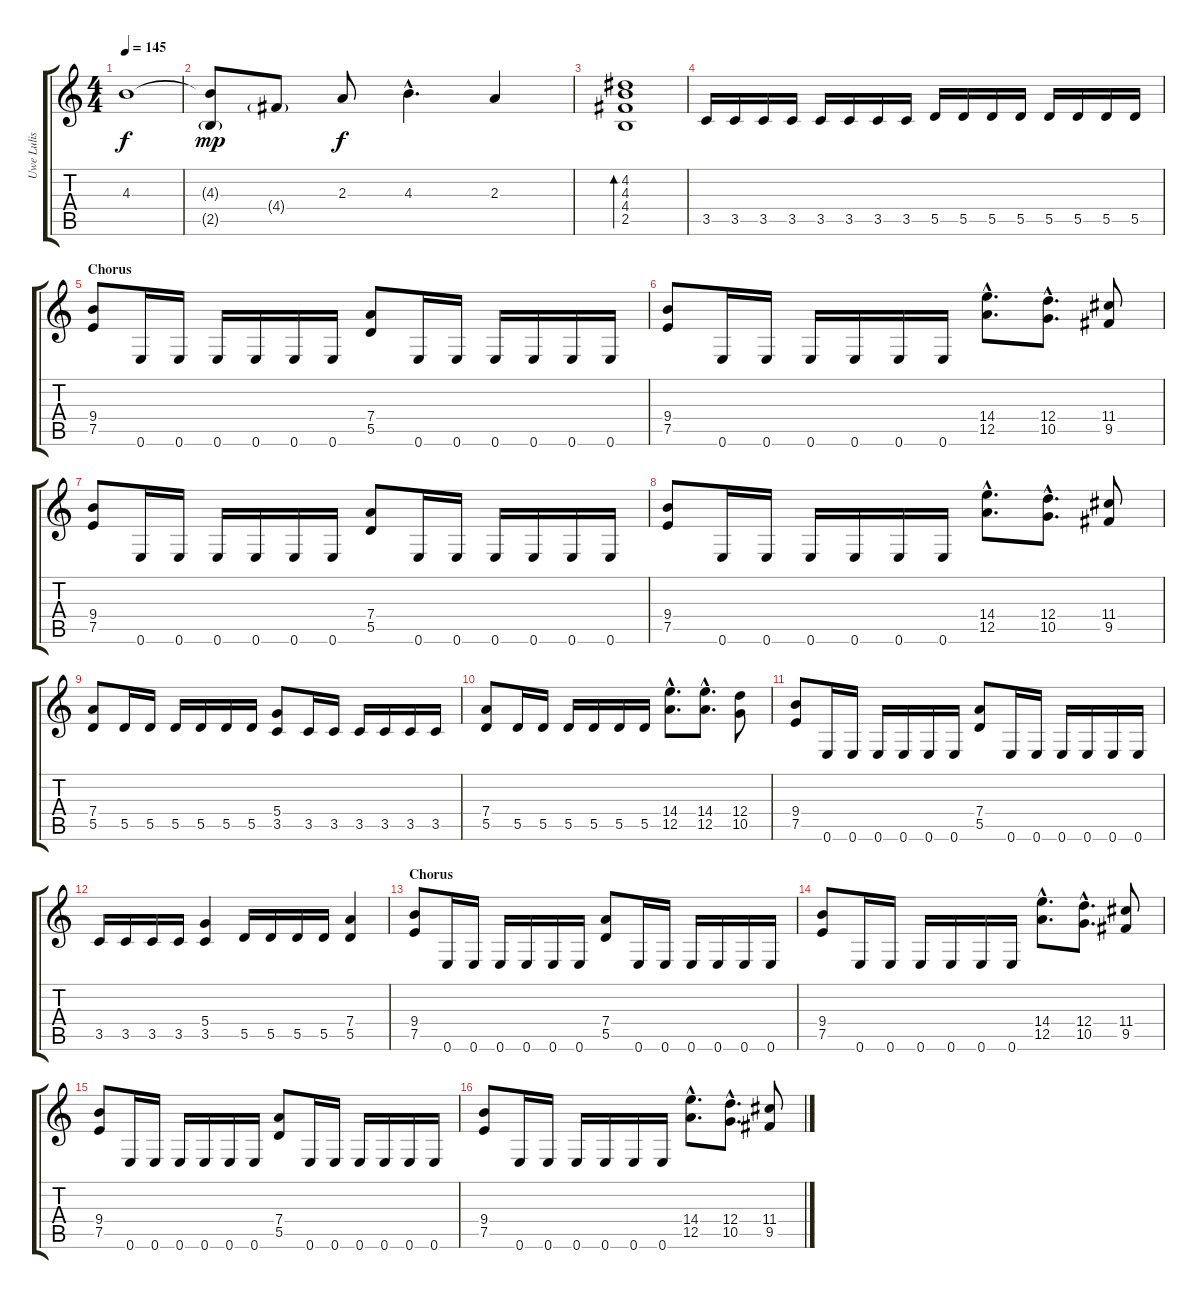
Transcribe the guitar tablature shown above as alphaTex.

\track ("Uwe Lulis (Rhythm Guitar)" "Uwe Lulis ") {instrument distortionguitar}
\staff {score tabs}
\tuning (E4 B3 G3 D3 A2 E2) {hide}
\ts (4 4)
\tempo 145
\clef g2
\ks c
4.3.1{dy f volume 13 instrument acousticguitarsteel} |
(4.3{t} 2.5{g}).8{dy mp volume 13 instrument acousticguitarsteel} 4.4{g}.8 2.3.8{dy f} 4.3{hac}.4{d} 2.3.4 |
(4.2 4.3 4.4 2.5).1{bd 120 volume 13 instrument acousticguitarsteel} |
3.5.16{volume 16 instrument distortionguitar} 3.5.16 3.5.16 3.5.16 3.5.16 3.5.16 3.5.16 3.5.16 5.5.16 5.5.16 5.5.16 5.5.16 5.5.16 5.5.16 5.5.16 5.5.16 |
\section ("" "Chorus")
(9.4 7.5).8{balance 10} 0.6.16 0.6.16 0.6.16 0.6.16 0.6.16 0.6.16 (7.4 5.5).8 0.6.16 0.6.16 0.6.16 0.6.16 0.6.16 0.6.16 |
(9.4 7.5).8 0.6.16 0.6.16 0.6.16 0.6.16 0.6.16 0.6.16 (14.4{hac} 12.5{hac}).8{d} (12.4{hac} 10.5{hac}).8{d} (11.4 9.5).8 |
(9.4 7.5).8 0.6.16 0.6.16 0.6.16 0.6.16 0.6.16 0.6.16 (7.4 5.5).8 0.6.16 0.6.16 0.6.16 0.6.16 0.6.16 0.6.16 |
(9.4 7.5).8 0.6.16 0.6.16 0.6.16 0.6.16 0.6.16 0.6.16 (14.4{hac} 12.5{hac}).8{d} (12.4{hac} 10.5{hac}).8{d} (11.4 9.5).8 |
(7.4 5.5).8 5.5.16 5.5.16 5.5.16 5.5.16 5.5.16 5.5.16 (5.4 3.5).8 3.5.16 3.5.16 3.5.16 3.5.16 3.5.16 3.5.16 |
(7.4 5.5).8 5.5.16 5.5.16 5.5.16 5.5.16 5.5.16 5.5.16 (14.4{hac} 12.5{hac}).8{d} (14.4{hac} 12.5{hac}).8{d} (12.4 10.5).8 |
(9.4 7.5).8 0.6.16 0.6.16 0.6.16 0.6.16 0.6.16 0.6.16 (7.4 5.5).8 0.6.16 0.6.16 0.6.16 0.6.16 0.6.16 0.6.16 |
3.5.16 3.5.16 3.5.16 3.5.16 (5.4 3.5).4 5.5.16 5.5.16 5.5.16 5.5.16 (7.4 5.5).4 |
\section ("" "Chorus")
(9.4 7.5).8 0.6.16 0.6.16 0.6.16 0.6.16 0.6.16 0.6.16 (7.4 5.5).8 0.6.16 0.6.16 0.6.16 0.6.16 0.6.16 0.6.16 |
(9.4 7.5).8 0.6.16 0.6.16 0.6.16 0.6.16 0.6.16 0.6.16 (14.4{hac} 12.5{hac}).8{d} (12.4{hac} 10.5{hac}).8{d} (11.4 9.5).8 |
(9.4 7.5).8 0.6.16 0.6.16 0.6.16 0.6.16 0.6.16 0.6.16 (7.4 5.5).8 0.6.16 0.6.16 0.6.16 0.6.16 0.6.16 0.6.16 |
(9.4 7.5).8 0.6.16 0.6.16 0.6.16 0.6.16 0.6.16 0.6.16 (14.4{hac} 12.5{hac}).8{d} (12.4{hac} 10.5{hac}).8{d} (11.4 9.5).8
